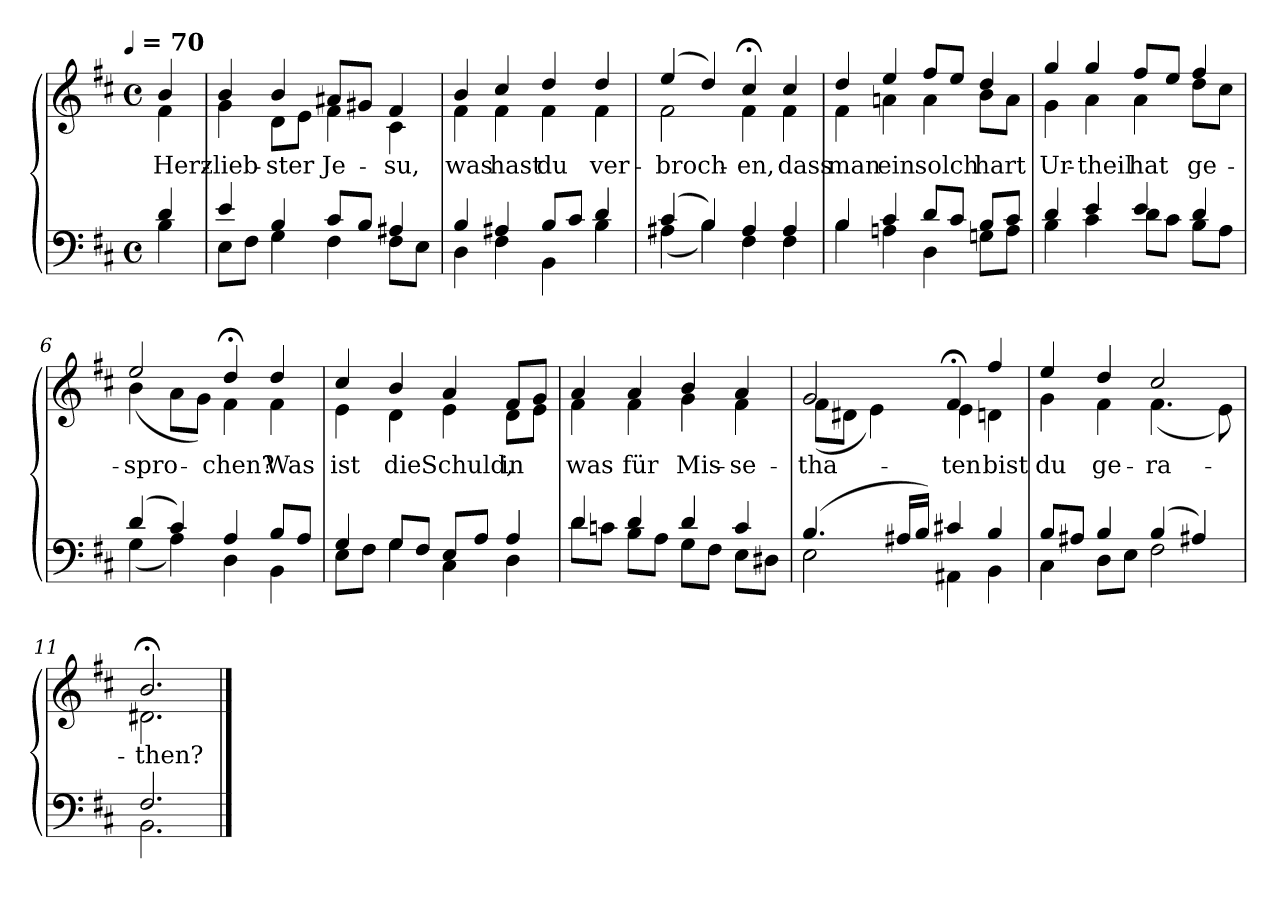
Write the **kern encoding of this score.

**kern	**kern	**text	**dynam
*part1	*part1	*part1	*part1
*staff2	*staff1	*staff1	*staff1/2
*clefF4	*clefG2	*	*
*k[f#c#]	*k[f#c#]	*	*
!!LO:TX:omd:t=[quarter] = 70
*M4/4	*M4/4	*	*
*met(c)	*met(c)	*	*
*MM70	*MM70	*	*
=	=	=	=
*^	*^	*	*
4d	4B	4b	4f#	Herz-	.
=1	=1	=1	=1	=1	=1
4e	8EL	4b	4g	-lieb-	.
.	8F#J	.	.	.	.
4B	4G	4b	8dL	-ster	.
.	.	.	8eJ	.	.
8c#L	4F#	8a#XL	4f#	Je-	.
8BJ	.	8g#XJ	.	.	.
4A#X	8F#L	4f#	4c#	-su,	.
.	8EJ	.	.	.	.
=2	=2	=2	=2	=2	=2
4B	4D	4b	4f#	was	.
4A#X	4F#	4cc#	4f#	hast	.
8BL	4BB	4dd	4f#	du	.
8c#J	.	.	.	.	.
4d	4B	4dd	4f#	ver-	.
=3	=3	=3	=3	=3	=3
(4c#	(4A#X	(4ee	2f#	-broch-	.
4B)	4B)	4dd)	.	.	.
4A#	4F#	4cc#;<	4f#	-en,	.
4A#	4F#	4cc#	4f#	dass	.
!!LO:LB:g=z	!!
=4	=4	=4	=4	=4	=4
4B	4B	4dd	4f#	man	.
4c#	4An	4ee	4an	ein	.
8dL	4D	8ff#L	4a	solch	.
8c#J	.	8eeJ	.	.	.
8BL	8GnL	4dd	8bL	hart	.
8c#J	8AJ	.	8aJ	.	.
=5	=5	=5	=5	=5	=5
4d	4B	4gg	4g	Ur-	.
4e	4c#	4gg	4a	theil	.
4e	8dL	8ff#L	4a	hat	.
.	8c#J	8eeJ	.	.	.
4d	8BL	4ff#	8ddL	ge-	.
.	8AJ	.	8cc#J	.	.
=6	=6	=6	=6	=6	=6
(4d	(4G	2ee	(4b	-spro-	.
4c#)	4A)	.	8aL	.	.
.	.	.	8gJ)	.	.
4A	4D	4dd;<	4f#	-chen?	.
8BL	4BB	4dd	4f#	Was	.
8AJ	.	.	.	.	.
=7	=7	=7	=7	=7	=7
4G	8EL	4cc#	4e	ist	.
.	8F#J	.	.	.	.
8GL	4G	4b	4d	die	.
8F#J	.	.	.	.	.
8EL	4C#	4a	4e	Schuld,	.
8AJ	.	.	.	.	.
4A	4D	8f#L	8dL	in	.
.	.	8gJ	8eJ	.	.
!!LO:LB:g=z	!!
=8	=8	=8	=8	=8	=8
4d	8dL	4a	4f#	was	.
.	8cnJ	.	.	.	.
4d	8BL	4a	4f#	für	.
.	8AJ	.	.	.	.
4d	8GL	4b	4g	Mis-	.
.	8F#J	.	.	.	.
4c	8EL	4a	4f#	-se-	.
.	8D#XJ	.	.	.	.
=9	=9	=9	=9	=9	=9
(4.B	2E	2g	(8f#L	-tha-	.
.	.	.	8d#XJ	.	.
.	.	.	4e)	.	.
16A#XLL	.	.	.	.	.
16BJJ)	.	.	.	.	.
4c#X	4AA#X	4f#;<	4e	-ten	.
4B	4BB	4ff#	4dn	bist	.
=10	=10	=10	=10	=10	=10
8BL	4C#	4ee	4g	du	.
8A#XJ	.	.	.	.	.
4B	8DL	4dd	4f#	ge-	.
.	8EJ	.	.	.	.
(4B	2F#	2cc#	(4.f#	-ra-	♩ = 66
4A#X)	.	.	.	.	.
.	.	.	8e)	.	.
=11	=11	=11	=11	=11	=11
2.F#	2.BB	2.b;<	2.d#X	-then?	.
*v	*v	*	*	*	*
*	*v	*v	*	*
==	==	==	==
*-	*-	*-	*-
